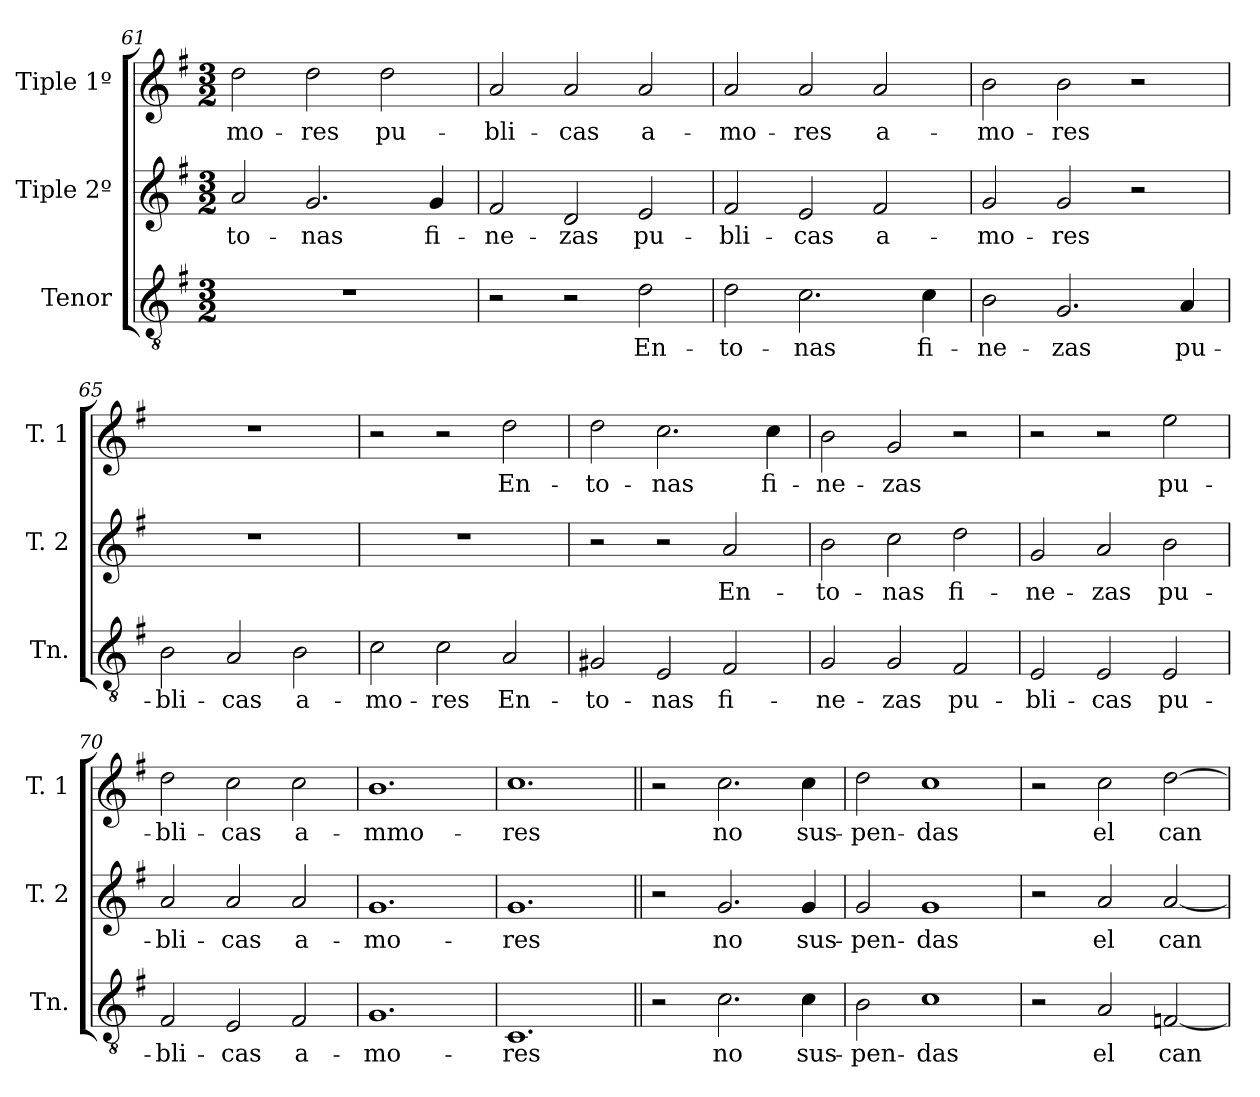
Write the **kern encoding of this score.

**kern	**text	**kern	**text	**kern	**text
*part3	*part3	*part2	*part2	*part1	*part1
*staff3	*staff3	*staff2	*staff2	*staff1	*staff1
*I"Tenor	*	*I"Tiple 2º	*	*I"Tiple 1º	*
*I'Tn.	*	*I'T. 2	*	*I'T. 1	*
*clefGv2	*	*clefG2	*	*clefG2	*
*k[f#]	*	*k[f#]	*	*k[f#]	*
*M3/2	*	*M3/2	*	*M3/2	*
=61	=61	=61	=61	=61	=61
1.r	.	2a	-to-	2dd	-mo-
.	.	2.g	-nas	2dd	-res
.	.	.	.	2dd	pu-
.	.	4g	fi-	.	.
=62	=62	=62	=62	=62	=62
2r	.	2f#	-ne-	2a	-bli-
2r	.	2d	-zas	2a	-cas
2d	En-	2e	pu-	2a	a-
=63	=63	=63	=63	=63	=63
2d	-to-	2f#	-bli-	2a	-mo-
2.c	-nas	2e	-cas	2a	-res
.	.	2f#	a-	2a	a-
4c	fi-	.	.	.	.
=64	=64	=64	=64	=64	=64
2B	-ne-	2g	-mo-	2b	-mo-
2.G	-zas	2g	-res	2b	-res
.	.	2r	.	2r	.
4A	pu-	.	.	.	.
=65	=65	=65	=65	=65	=65
2B	-bli-	1.r	.	1.r	.
2A	-cas	.	.	.	.
2B	a-	.	.	.	.
=66	=66	=66	=66	=66	=66
2c	-mo-	1.r	.	2r	.
2c	-res	.	.	2r	.
2A	En-	.	.	2dd	En-
=67	=67	=67	=67	=67	=67
2G#X	-to-	2r	.	2dd	-to-
2E	-nas	2r	.	2.cc	-nas
2F#	fi-	2a	En-	.	.
.	.	.	.	4cc	fi-
=68	=68	=68	=68	=68	=68
2G	-ne-	2b	-to-	2b	-ne-
2G	-zas	2cc	-nas	2g	-zas
2F#	pu-	2dd	fi-	2r	.
=69	=69	=69	=69	=69	=69
2E	-bli-	2g	-ne-	2r	.
2E	-cas	2a	-zas	2r	.
2E	pu-	2b	pu-	2ee	pu-
=70	=70	=70	=70	=70	=70
2F#	-bli-	2a	-bli-	2dd	-bli-
2E	-cas	2a	-cas	2cc	-cas
2F#	a-	2a	a-	2cc	a-
=71	=71	=71	=71	=71	=71
1.G	-mo-	1.g	-mo-	1.b	-mmo-
=72	=72	=72	=72	=72	=72
1.C	-res	1.g	-res	1.cc	-res
=73||	=73||	=73||	=73||	=73||	=73||
2r	.	2r	.	2r	.
2.c	no	2.g	no	2.cc	no
4c	sus-	4g	sus-	4cc	sus-
=74	=74	=74	=74	=74	=74
2B	-pen-	2g	-pen-	2dd	-pen-
1c	-das	1g	-das	1cc	-das
=75	=75	=75	=75	=75	=75
2r	.	2r	.	2r	.
2A	el	2a	el	2cc	el
[2Fn	can-	[2a	can-	[2dd	can-
=	=	=	=	=	=
*-	*-	*-	*-	*-	*-
